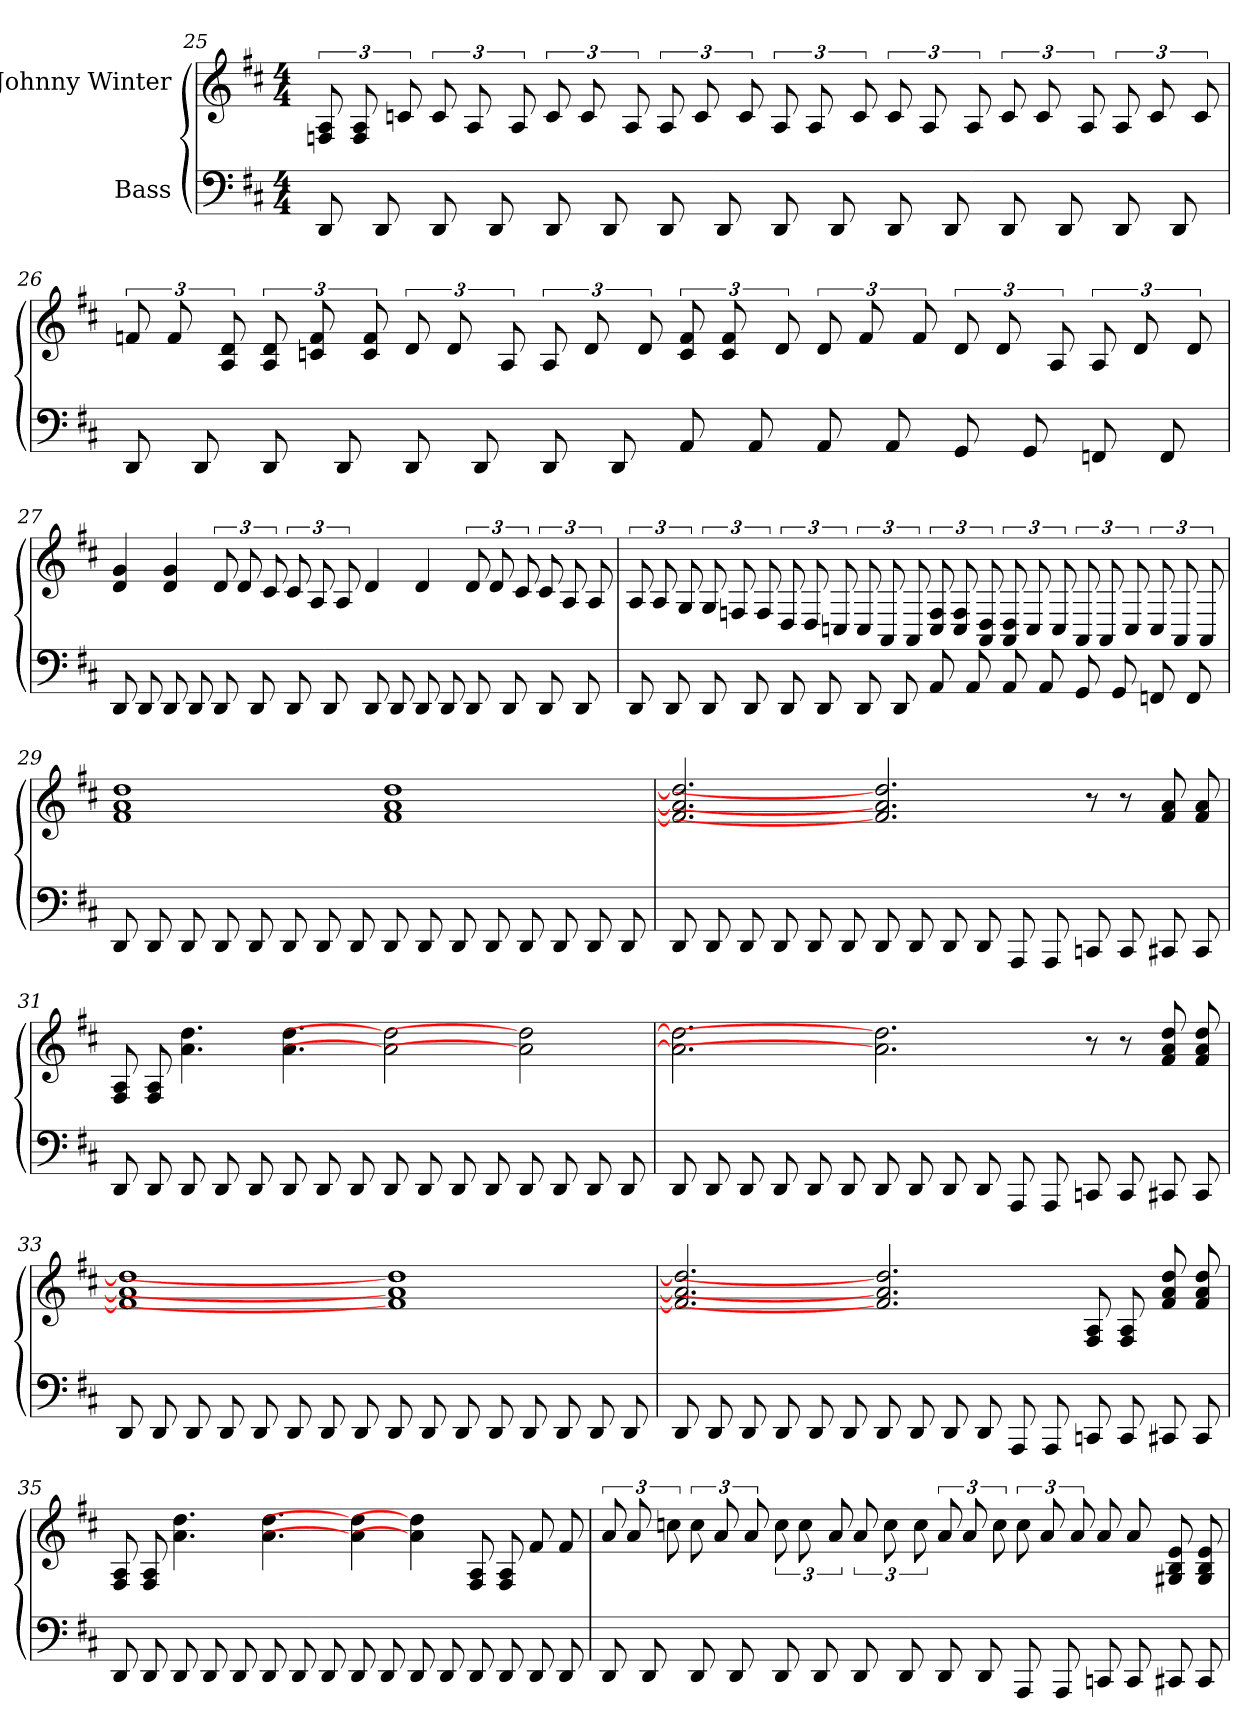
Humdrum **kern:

**kern	**kern
*part2	*part1
*staff2	*staff1
*I"Bass	*I"Johnny Winter
*	*
*k[f#c#]	*k[f#c#]
*M4/4	*M4/4
=25	=25
8DD	12A 12F
.	12A 12F
8DD	.
.	12c
8DD	12c
.	12A
8DD	.
.	12A
8DD	12c
.	12c
8DD	.
.	12A
8DD	12A
.	12c
8DD	.
.	12c
8DD	12A
.	12A
8DD	.
.	12c
8DD	12c
.	12A
8DD	.
.	12A
8DD	12c
.	12c
8DD	.
.	12A
8DD	12A
.	12c
8DD	.
.	12c
=26	=26
8DD	12f
.	12f
8DD	.
.	12d 12A
8DD	12d 12A
.	12f 12c
8DD	.
.	12f 12c
8DD	12d
.	12d
8DD	.
.	12A
8DD	12A
.	12d
8DD	.
.	12d
8AA	12f 12c
.	12f 12c
8AA	.
.	12d
8AA	12d
.	12f
8AA	.
.	12f
8GG	12d
.	12d
8GG	.
.	12A
8FF	12A
.	12d
8FF	.
.	12d
=27	=27
8DD	4g 4d
8DD	.
8DD	4g 4d
8DD	.
8DD	12d
.	12d
8DD	.
.	12c#
8DD	12c#
.	12A
8DD	.
.	12A
8DD	4d
8DD	.
8DD	4d
8DD	.
8DD	12d
.	12d
8DD	.
.	12c#
8DD	12c#
.	12A
8DD	.
.	12A
=28	=28
8DD	12A
.	12A
8DD	.
.	12G
8DD	12G
.	12F
8DD	.
.	12F
8DD	12D
.	12D
8DD	.
.	12C
8DD	12C
.	12AA
8DD	.
.	12AA
8AA	12F 12C
.	12F 12C
8AA	.
.	12D 12AA
8AA	12D 12AA
.	12C
8AA	.
.	12C
8GG	12AA
.	12AA
8GG	.
.	12C
8FF	12C
.	12AA
8FF	.
.	12AA
=29	=29
8DD	1dd 1a 1f#
8DD	.
8DD	.
8DD	.
8DD	.
8DD	.
8DD	.
8DD	.
8DD	1dd 1a 1f#
8DD	.
8DD	.
8DD	.
8DD	.
8DD	.
8DD	.
8DD	.
=30	=30
8DD	2.dd] 2.a] 2.f#]
8DD	.
8DD	.
8DD	.
8DD	.
8DD	.
8DD	2.dd] 2.a] 2.f#]
8DD	.
8DD	.
8DD	.
8AAA	.
8AAA	.
8CC	8r
8CC	8r
8CC#	8a 8f#
8CC#	8a 8f#
=31	=31
8DD	8A 8F#
8DD	8A 8F#
8DD	4.dd 4.a
8DD	.
8DD	.
8DD	4.dd 4.a
8DD	.
8DD	.
8DD	2dd] 2a]
8DD	.
8DD	.
8DD	.
8DD	2dd] 2a]
8DD	.
8DD	.
8DD	.
=32	=32
8DD	2.dd] 2.a]
8DD	.
8DD	.
8DD	.
8DD	.
8DD	.
8DD	2.dd] 2.a]
8DD	.
8DD	.
8DD	.
8AAA	.
8AAA	.
8CC	8r
8CC	8r
8CC#	8dd 8a 8f#
8CC#	8dd 8a 8f#
=33	=33
8DD	1dd] 1a] 1f#]
8DD	.
8DD	.
8DD	.
8DD	.
8DD	.
8DD	.
8DD	.
8DD	1dd] 1a] 1f#]
8DD	.
8DD	.
8DD	.
8DD	.
8DD	.
8DD	.
8DD	.
=34	=34
8DD	2.dd] 2.a] 2.f#]
8DD	.
8DD	.
8DD	.
8DD	.
8DD	.
8DD	2.dd] 2.a] 2.f#]
8DD	.
8DD	.
8DD	.
8AAA	.
8AAA	.
8CC	8A 8F#
8CC	8A 8F#
8CC#	8dd 8a 8f#
8CC#	8dd 8a 8f#
=35	=35
8DD	8A 8F#
8DD	8A 8F#
8DD	4.dd 4.a
8DD	.
8DD	.
8DD	4.dd 4.a
8DD	.
8DD	.
8DD	4dd] 4a]
8DD	.
8DD	4dd] 4a]
8DD	.
8DD	8A 8F#
8DD	8A 8F#
8DD	8f#
8DD	8f#
=36	=36
8DD	12a
.	12a
8DD	.
.	12cc
8DD	12cc
.	12a
8DD	.
.	12a
8DD	12cc
.	12cc
8DD	.
.	12a
8DD	12a
.	12cc
8DD	.
.	12cc
8DD	12a
.	12a
8DD	.
.	12cc
8AAA	12cc
.	12a
8AAA	.
.	12a
8CC	8a
8CC	8a
8CC#	8e 8B 8G#
8CC#	8e 8B 8G#
=	=
*-	*-
